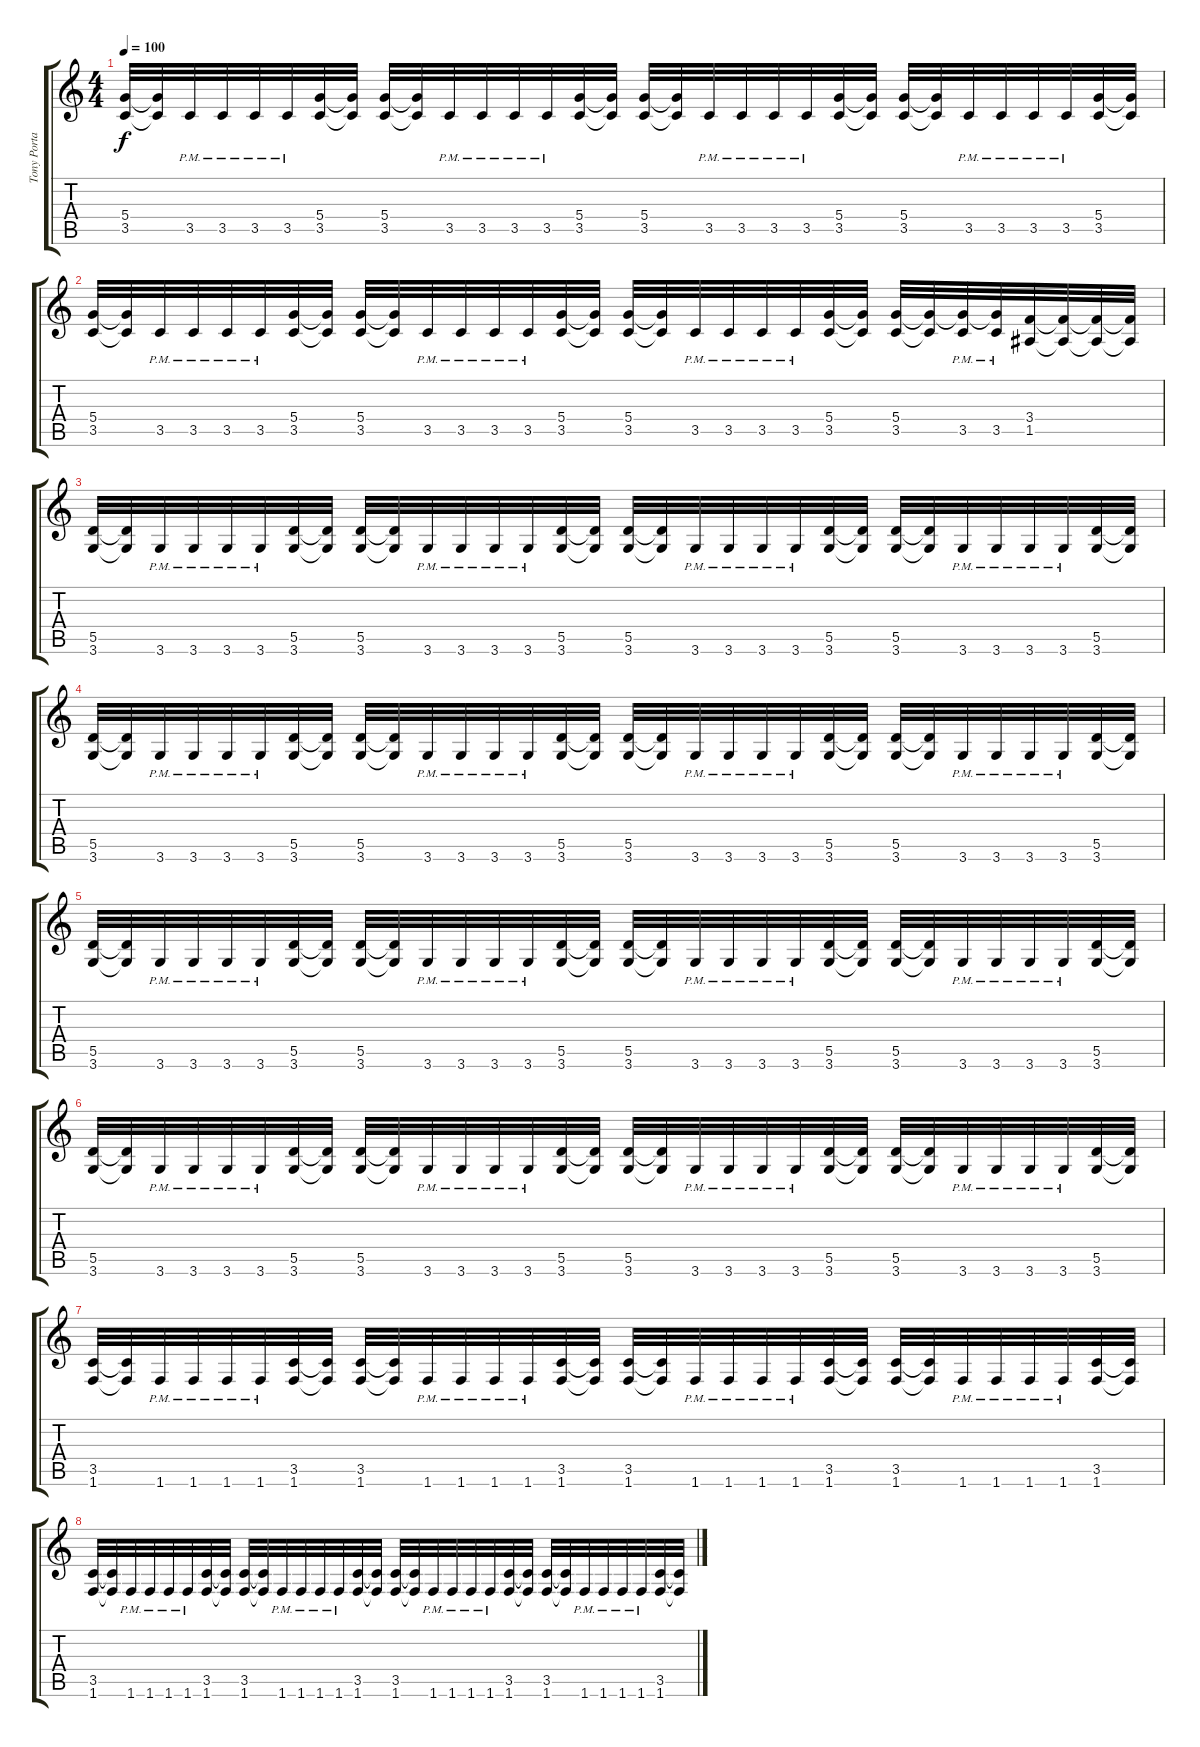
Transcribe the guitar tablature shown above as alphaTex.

\track ("Tony Portaro" "Tony Porta") {instrument overdrivenguitar}
\staff {score tabs}
\tuning (E4 B3 G3 D3 A2 E2) {hide}
\ts (4 4)
\tempo 100
\clef g2
\ks c
(5.4 3.5).32{dy f} (5.4{t} 3.5{t}).32 3.5{pm}.32 3.5{pm}.32 3.5{pm}.32 3.5{pm}.32 (5.4 3.5).32 (5.4{t} 3.5{t}).32 (5.4 3.5).32 (5.4{t} 3.5{t}).32 3.5{pm}.32 3.5{pm}.32 3.5{pm}.32 3.5{pm}.32 (5.4 3.5).32 (5.4{t} 3.5{t}).32 (5.4 3.5).32 (5.4{t} 3.5{t}).32 3.5{pm}.32 3.5{pm}.32 3.5{pm}.32 3.5{pm}.32 (5.4 3.5).32 (5.4{t} 3.5{t}).32 (5.4 3.5).32 (5.4{t} 3.5{t}).32 3.5{pm}.32 3.5{pm}.32 3.5{pm}.32 3.5{pm}.32 (5.4 3.5).32 (5.4{t} 3.5{t}).32 |
(5.4 3.5).32 (5.4{t} 3.5{t}).32 3.5{pm}.32 3.5{pm}.32 3.5{pm}.32 3.5{pm}.32 (5.4 3.5).32 (5.4{t} 3.5{t}).32 (5.4 3.5).32 (5.4{t} 3.5{t}).32 3.5{pm}.32 3.5{pm}.32 3.5{pm}.32 3.5{pm}.32 (5.4 3.5).32 (5.4{t} 3.5{t}).32 (5.4 3.5).32 (5.4{t} 3.5{t}).32 3.5{pm}.32 3.5{pm}.32 3.5{pm}.32 3.5{pm}.32 (5.4 3.5).32 (5.4{t} 3.5{t}).32 (5.4 3.5).32 (5.4{t} 3.5{t}).32 (5.4{t} 3.5{pm}).32 (5.4{t} 3.5{pm}).32 (3.4 1.5).32 (3.4{t} 1.5{t}).32 (3.4{t} 1.5{t}).32 (3.4{t} 1.5{t}).32 |
(5.5 3.6).32 (5.5{t} 3.6{t}).32 3.6{pm}.32 3.6{pm}.32 3.6{pm}.32 3.6{pm}.32 (5.5 3.6).32 (5.5{t} 3.6{t}).32 (5.5 3.6).32 (5.5{t} 3.6{t}).32 3.6{pm}.32 3.6{pm}.32 3.6{pm}.32 3.6{pm}.32 (5.5 3.6).32 (5.5{t} 3.6{t}).32 (5.5 3.6).32 (5.5{t} 3.6{t}).32 3.6{pm}.32 3.6{pm}.32 3.6{pm}.32 3.6{pm}.32 (5.5 3.6).32 (5.5{t} 3.6{t}).32 (5.5 3.6).32 (5.5{t} 3.6{t}).32 3.6{pm}.32 3.6{pm}.32 3.6{pm}.32 3.6{pm}.32 (5.5 3.6).32 (5.5{t} 3.6{t}).32 |
(5.5 3.6).32 (5.5{t} 3.6{t}).32 3.6{pm}.32 3.6{pm}.32 3.6{pm}.32 3.6{pm}.32 (5.5 3.6).32 (5.5{t} 3.6{t}).32 (5.5 3.6).32 (5.5{t} 3.6{t}).32 3.6{pm}.32 3.6{pm}.32 3.6{pm}.32 3.6{pm}.32 (5.5 3.6).32 (5.5{t} 3.6{t}).32 (5.5 3.6).32 (5.5{t} 3.6{t}).32 3.6{pm}.32 3.6{pm}.32 3.6{pm}.32 3.6{pm}.32 (5.5 3.6).32 (5.5{t} 3.6{t}).32 (5.5 3.6).32 (5.5{t} 3.6{t}).32 3.6{pm}.32 3.6{pm}.32 3.6{pm}.32 3.6{pm}.32 (5.5 3.6).32 (5.5{t} 3.6{t}).32 |
(5.5 3.6).32 (5.5{t} 3.6{t}).32 3.6{pm}.32 3.6{pm}.32 3.6{pm}.32 3.6{pm}.32 (5.5 3.6).32 (5.5{t} 3.6{t}).32 (5.5 3.6).32 (5.5{t} 3.6{t}).32 3.6{pm}.32 3.6{pm}.32 3.6{pm}.32 3.6{pm}.32 (5.5 3.6).32 (5.5{t} 3.6{t}).32 (5.5 3.6).32 (5.5{t} 3.6{t}).32 3.6{pm}.32 3.6{pm}.32 3.6{pm}.32 3.6{pm}.32 (5.5 3.6).32 (5.5{t} 3.6{t}).32 (5.5 3.6).32 (5.5{t} 3.6{t}).32 3.6{pm}.32 3.6{pm}.32 3.6{pm}.32 3.6{pm}.32 (5.5 3.6).32 (5.5{t} 3.6{t}).32 |
(5.5 3.6).32 (5.5{t} 3.6{t}).32 3.6{pm}.32 3.6{pm}.32 3.6{pm}.32 3.6{pm}.32 (5.5 3.6).32 (5.5{t} 3.6{t}).32 (5.5 3.6).32 (5.5{t} 3.6{t}).32 3.6{pm}.32 3.6{pm}.32 3.6{pm}.32 3.6{pm}.32 (5.5 3.6).32 (5.5{t} 3.6{t}).32 (5.5 3.6).32 (5.5{t} 3.6{t}).32 3.6{pm}.32 3.6{pm}.32 3.6{pm}.32 3.6{pm}.32 (5.5 3.6).32 (5.5{t} 3.6{t}).32 (5.5 3.6).32 (5.5{t} 3.6{t}).32 3.6{pm}.32 3.6{pm}.32 3.6{pm}.32 3.6{pm}.32 (5.5 3.6).32 (5.5{t} 3.6{t}).32 |
(3.5 1.6).32 (3.5{t} 1.6{t}).32 1.6{pm}.32 1.6{pm}.32 1.6{pm}.32 1.6{pm}.32 (3.5 1.6).32 (3.5{t} 1.6{t}).32 (3.5 1.6).32 (3.5{t} 1.6{t}).32 1.6{pm}.32 1.6{pm}.32 1.6{pm}.32 1.6{pm}.32 (3.5 1.6).32 (3.5{t} 1.6{t}).32 (3.5 1.6).32 (3.5{t} 1.6{t}).32 1.6{pm}.32 1.6{pm}.32 1.6{pm}.32 1.6{pm}.32 (3.5 1.6).32 (3.5{t} 1.6{t}).32 (3.5 1.6).32 (3.5{t} 1.6{t}).32 1.6{pm}.32 1.6{pm}.32 1.6{pm}.32 1.6{pm}.32 (3.5 1.6).32 (3.5{t} 1.6{t}).32 |
(3.5 1.6).32 (3.5{t} 1.6{t}).32 1.6{pm}.32 1.6{pm}.32 1.6{pm}.32 1.6{pm}.32 (3.5 1.6).32 (3.5{t} 1.6{t}).32 (3.5 1.6).32 (3.5{t} 1.6{t}).32 1.6{pm}.32 1.6{pm}.32 1.6{pm}.32 1.6{pm}.32 (3.5 1.6).32 (3.5{t} 1.6{t}).32 (3.5 1.6).32 (3.5{t} 1.6{t}).32 1.6{pm}.32 1.6{pm}.32 1.6{pm}.32 1.6{pm}.32 (3.5 1.6).32 (3.5{t} 1.6{t}).32 (3.5 1.6).32 (3.5{t} 1.6{t}).32 1.6{pm}.32 1.6{pm}.32 1.6{pm}.32 1.6{pm}.32 (3.5 1.6).32 (3.5{t} 1.6{t}).32
